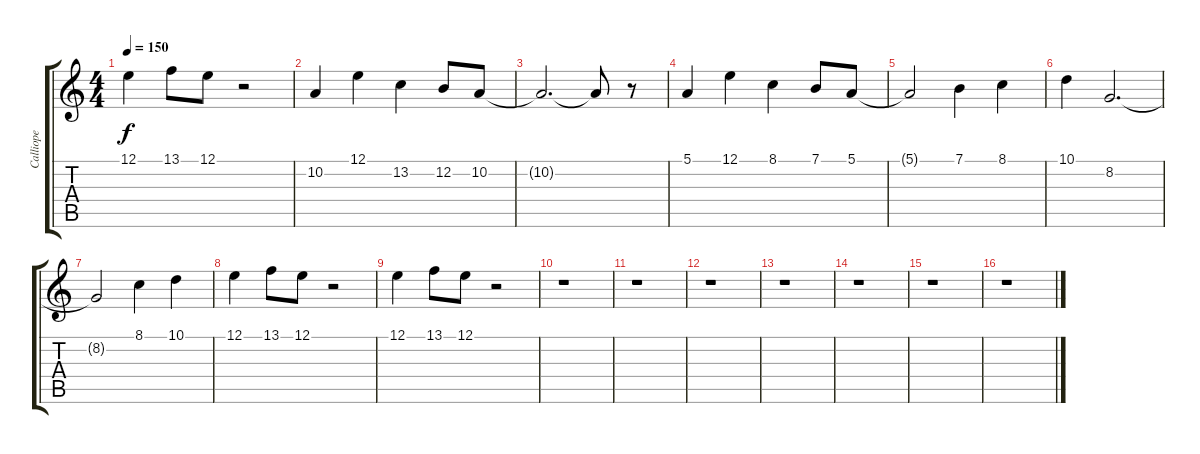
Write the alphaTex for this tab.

\track ("Calliope" "Calliope") {instrument lead3calliope}
\staff {score tabs}
\tuning (E4 B3 G3 D3 A2 E2) {hide}
\ts (4 4)
\tempo 150
\clef g2
\ks c
12.1.4{dy f} 13.1.8 12.1.8 r.2 |
10.2.4 12.1.4 13.2.4 12.2.8 10.2.8 |
10.2{t}.2{d} 10.2{t}.8 r.8 |
5.1.4 12.1.4 8.1.4 7.1.8 5.1.8 |
5.1{t}.2 7.1.4 8.1.4 |
10.1.4 8.2.2{d} |
8.2{t}.2 8.1.4 10.1.4 |
12.1.4 13.1.8 12.1.8 r.2 |
12.1.4 13.1.8 12.1.8 r.2 |
r.1 |
r.1 |
r.1 |
r.1 |
r.1 |
r.1 |
r.1
